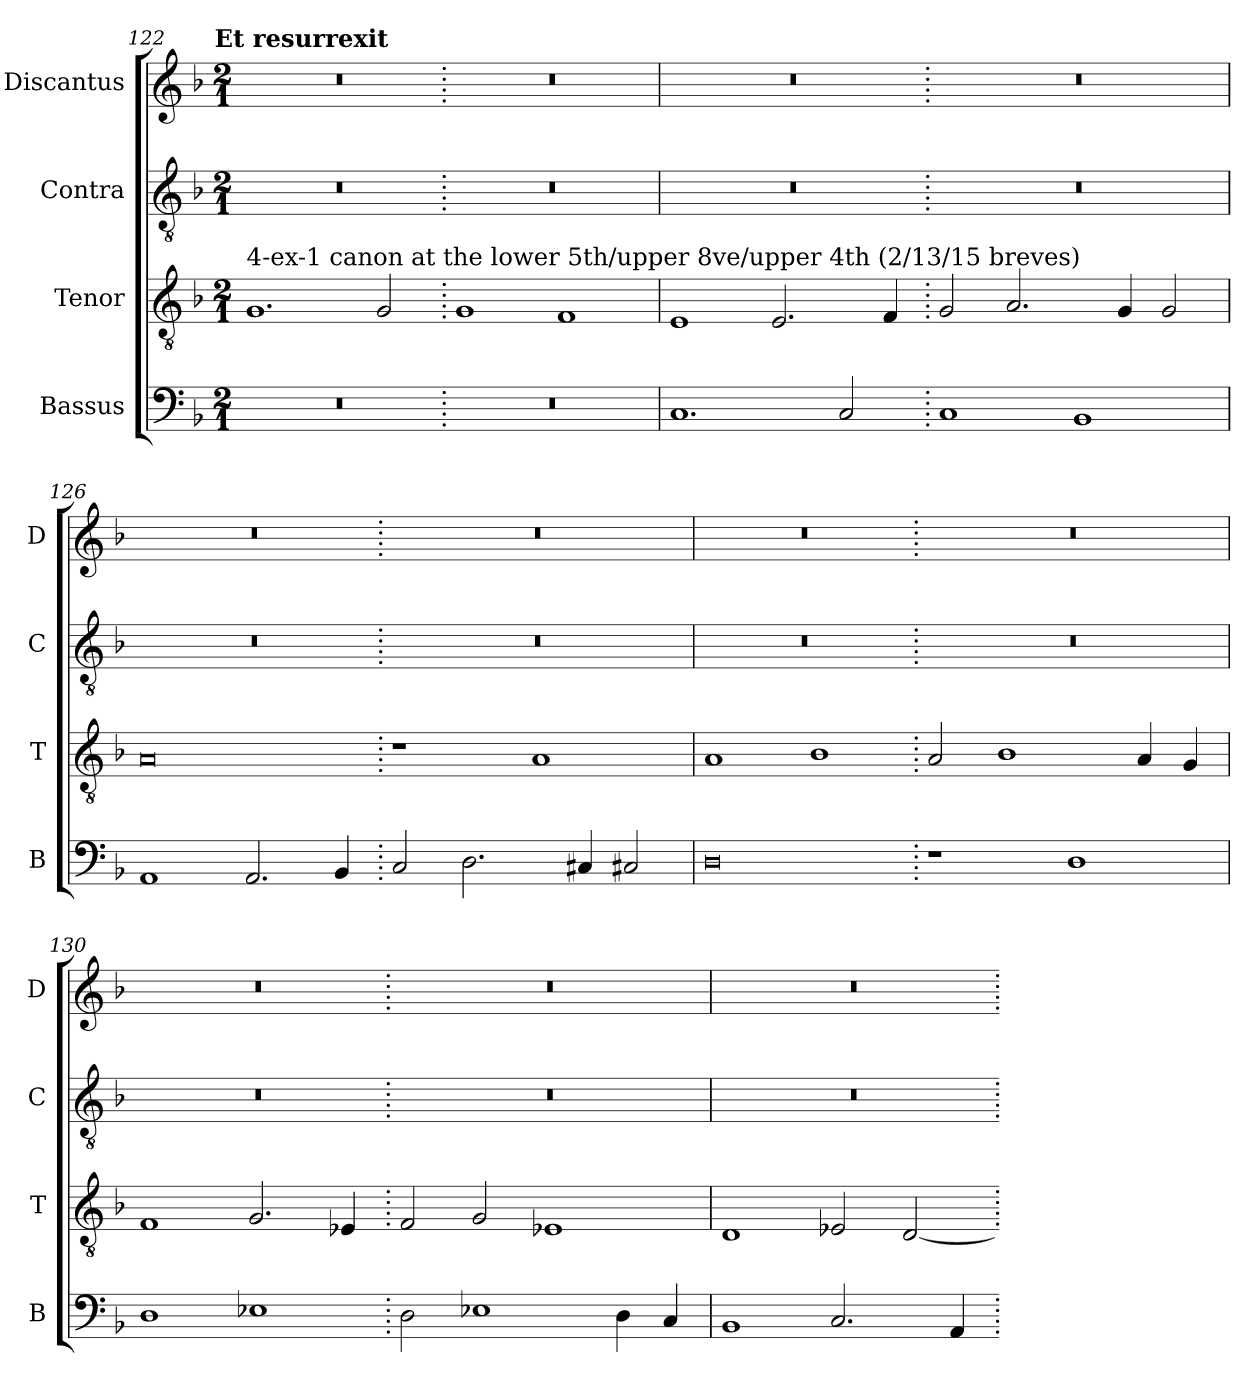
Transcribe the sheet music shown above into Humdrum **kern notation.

**kern	**kern	**kern	**kern
*part4	*part3	*part2	*part1
*staff4	*staff3	*staff2	*staff1
*I"Bassus	*I"Tenor	*I"Contra	*I"Discantus
*I'B	*I'T	*I'C	*I'D
!!LO:LB:g=z
*clefF4	*clefGv2	*clefGv2	*clefG2
*k[b-]	*k[b-]	*k[b-]	*k[b-]
!!LO:TX:omd:t=Et resurrexit
*M2/1	*M2/1	*M2/1	*M2/1
=122	=122	=122	=122
!	!LO:TX:a:t=4-ex-1 canon at the lower 5th/upper 8ve/upper 4th (2/13/15 breves)	!	!
0r	1.G	0r	0r
.	2G/	.	.
=123.	=123.	=123.	=123.
0r	1G	0r	0r
.	1F	.	.
=124	=124	=124	=124
1.C	1E	0r	0r
.	2.E/	.	.
2C/	.	.	.
.	4F/	.	.
=125.	=125.	=125.	=125.
1C	2G/	0r	0r
.	2.A/	.	.
1BB-	.	.	.
.	4G/	.	.
.	2G/	.	.
=126	=126	=126	=126
1AA	0A	0r	0r
2.AA/	.	.	.
4BB-/	.	.	.
=127.	=127.	=127.	=127.
2C/	1r	0r	0r
2.D\	.	.	.
.	1A	.	.
4C#X/	.	.	.
2C#X/	.	.	.
=128	=128	=128	=128
0D	1A	0r	0r
.	1B-	.	.
=129.	=129.	=129.	=129.
1r	2A/	0r	0r
.	1B-	.	.
1D	.	.	.
.	4A/	.	.
.	4G/	.	.
=130	=130	=130	=130
1D	1F	0r	0r
1E-X	2.G/	.	.
.	4E-X/	.	.
=131.	=131.	=131.	=131.
2D\	2F/	0r	0r
1E-X	2G/	.	.
.	1E-X	.	.
4D\	.	.	.
4C/	.	.	.
=132	=132	=132	=132
1BB-	1D	0r	0r
2.C/	2E-X/	.	.
.	[2D/	.	.
4AA/	.	.	.
=.	=.	=.	=.
*-	*-	*-	*-
